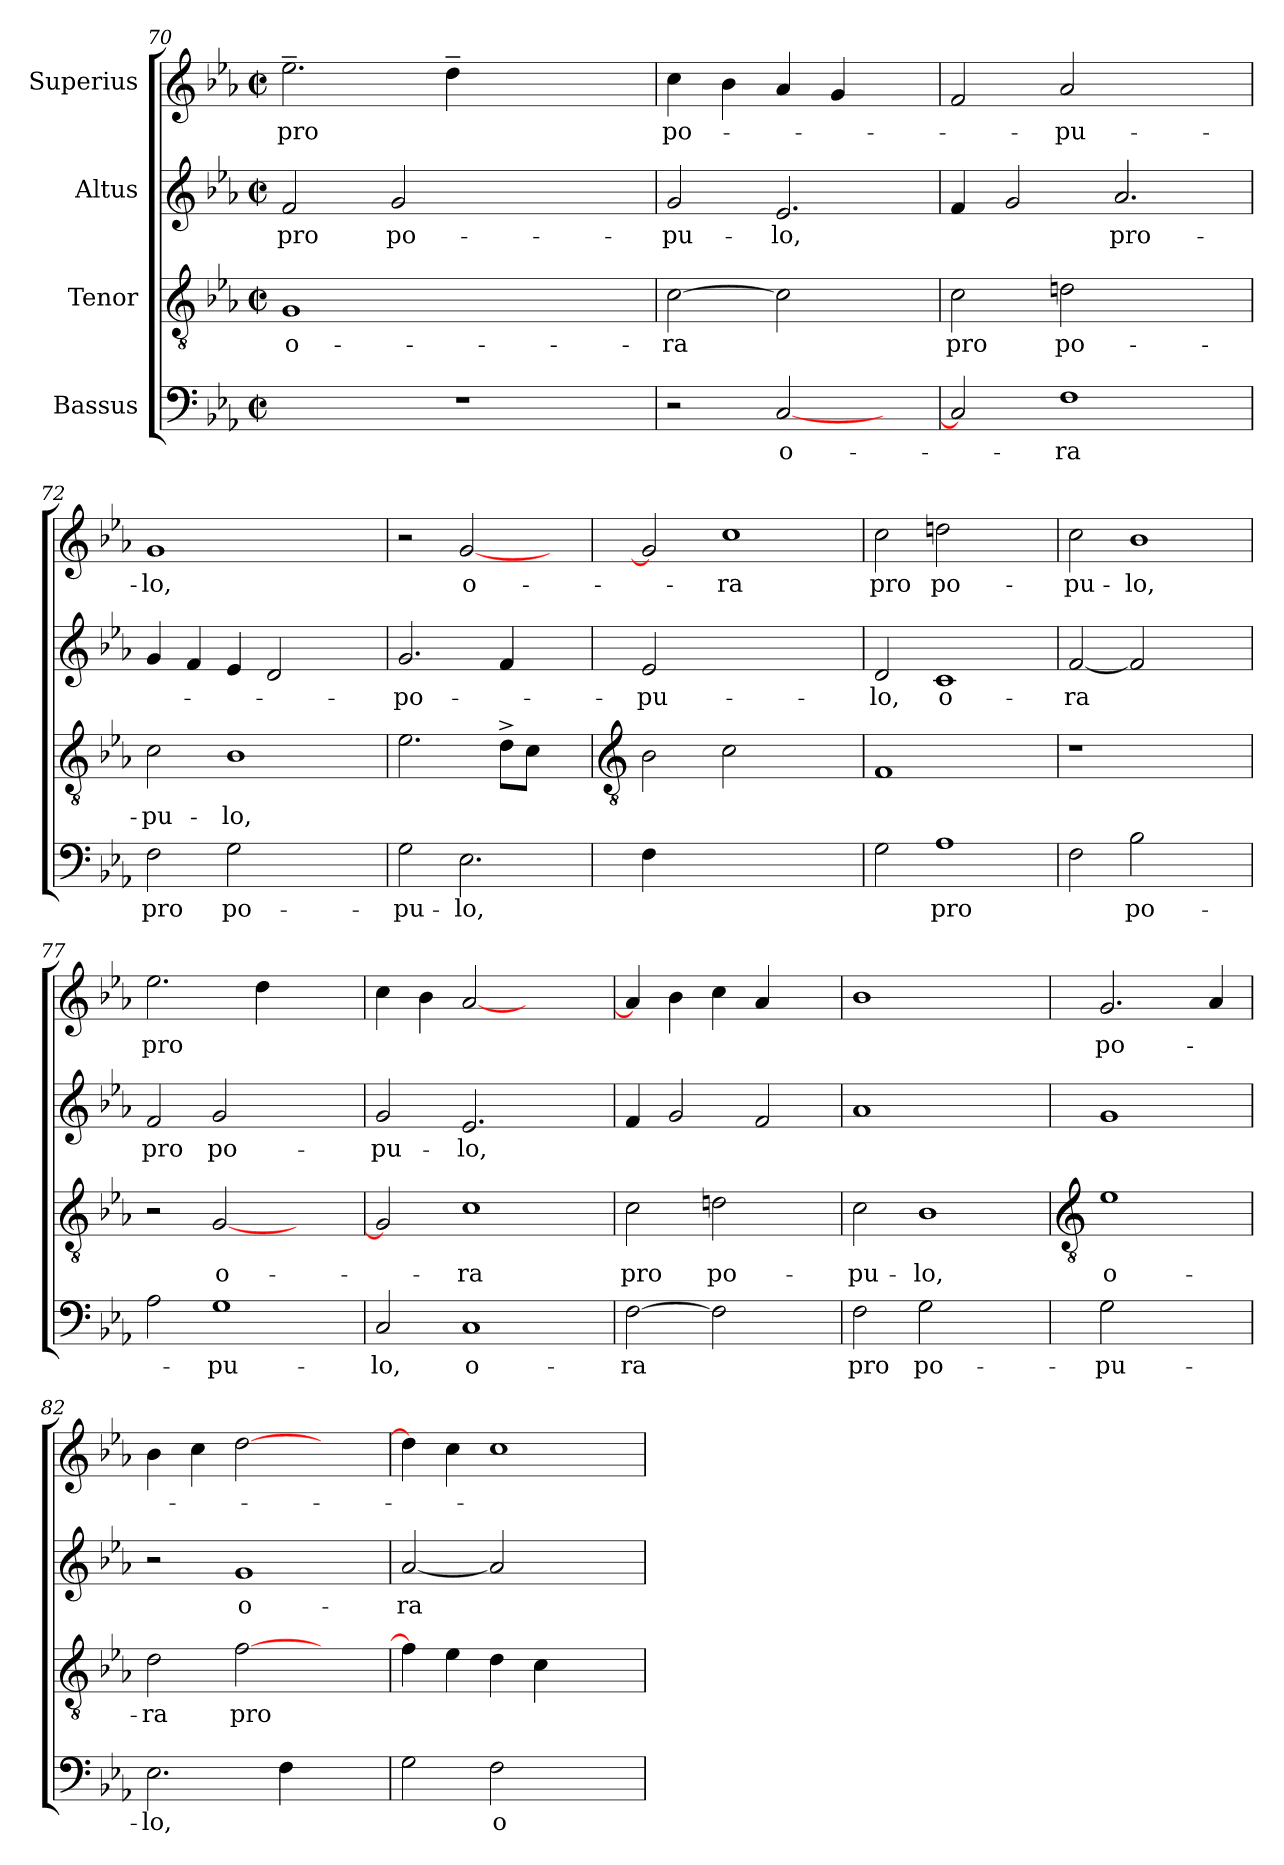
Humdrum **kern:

**kern	**text	**kern	**text	**kern	**text	**kern	**text
*part4	*part4	*part3	*part3	*part2	*part2	*part1	*part1
*staff4	*staff4	*staff3	*staff3	*staff2	*staff2	*staff1	*staff1
*I"Bassus	*	*I"Tenor	*	*I"Altus	*	*I"Superius	*
*clefF4	*	*clefGv2	*	*clefG2	*	*clefG2	*
*k[b-e-a-]	*	*k[b-e-a-]	*	*k[b-e-a-]	*	*k[b-e-a-]	*
*E-:	*	*E-:	*	*E-:	*	*E-:	*
*M2/2	*	*M2/2	*	*M2/2	*	*M2/2	*
*met(c|)	*	*met(c|)	*	*met(c|)	*	*met(c|)	*
=70A	=70A	=70A	=70A	=70A	=70A	=70A	=70A
!	!	!	!LO:LY:b	!	!LO:LY:b	!	!LO:LY:b
4ryy	.	1G	o-	2f/	pro	2.ee-~\	pro
4ryy	.	.	.	.	.	.	.
!	!	!	!	!	!LO:LY:b	!	!
4ryy	.	.	.	2g/	po-	.	.
64ryy	.	.	.	.	.	4dd~\	.
1r	.	.	.	.	.	.	.
.	.	2ryy	.	2ryy	.	2ryy	.
.	.	4ryy	.	4ryy	.	4ryy	.
.	.	64ryy	.	64ryy	.	64ryy	.
=71A	=71A	=71A	=71A	=71A	=71A	=71A	=71A
!	!	!	!LO:LY:b	!	!LO:LY:b	!	!LO:LY:b
2r	.	[2c\	-ra	2g/	-pu-	4cc\	po-
.	.	.	.	.	.	4b-\	.
!	!LO:LY:b	!	!	!	!LO:LY:b	!	!
[2C/	o-	2c\]	.	2.e-/	-lo,	4a-/	.
.	.	.	.	.	.	4g/	.
4ryy	.	4ryy	.	.	.	4ryy	.
=71B	=71B	=71B	=71B	=71B	=71B	=71B	=71B
!	!	!	!LO:LY:b	!	!	!	!
2C/]	.	2c\	pro	4f/	.	2f/	.
.	.	.	.	2g/	.	.	.
!	!LO:LY:b	!	!LO:LY:b	!	!	!	!LO:LY:b
1F	-ra	2dn\	po-	.	.	2a-/	-pu-
!	!	!	!	!	!LO:LY:b	!	!
.	.	.	.	2.a-/	pro-	.	.
.	.	2ryy	.	.	.	2ryy	.
=72A	=72A	=72A	=72A	=72A	=72A	=72A	=72A
!	!LO:LY:b	!	!LO:LY:b	!	!	!	!LO:LY:b
2F\	pro	2c\	-pu-	4g/	.	1g	-lo,
.	.	.	.	4f/	.	.	.
!	!LO:LY:b	!	!LO:LY:b	!	!	!	!
2G\	po-	1B-	-lo,	4e-/	.	.	.
.	.	.	.	2d/	.	.	.
2ryy	.	.	.	.	.	2ryy	.
.	.	.	.	4ryy	.	.	.
=73A	=73A	=73A	=73A	=73A	=73A	=73A	=73A
!	!LO:LY:b	!	!	!	!LO:LY:b	!	!
2G\	-pu-	2.e-\	.	2.g/	-po-	2r	.
!	!LO:LY:b	!	!	!	!	!	!LO:LY:b
2.E-\	-lo,	.	.	.	.	[2g/	o-
.	.	8d^\L	.	4f/	.	.	.
.	.	8c\J	.	.	.	.	.
.	.	4ryy	.	4ryy	.	4ryy	.
!!LO:LB:g=z
=74	=74	=74	=74	=74	=74	=74	=74
*	*	*clefGv2	*	*	*	*	*
!	!	!	!	!	!LO:LY:b	!	!
4F\	.	2B-\	.	2e-/	-pu-	2g/]	.
1ryy	.	.	.	.	.	.	.
!	!	!	!	!	!	!	!LO:LY:b
.	.	2c\	.	1ryy	.	1cc	-ra
.	.	2ryy	.	.	.	.	.
4ryy	.	.	.	.	.	.	.
!!LO:LB:g=z
=75	=75	=75	=75	=75	=75	=75	=75
!	!	!	!	!	!LO:LY:b	!	!LO:LY:b
2G\	.	1F	.	2d/	-lo,	2cc\	pro
!	!LO:LY:b	!	!	!	!LO:LY:b	!	!LO:LY:b
1A-	pro	.	.	1c	o-	2ddn\	po-
.	.	2ryy	.	.	.	2ryy	.
=76	=76	=76	=76	=76	=76	=76	=76
!	!	!	!	!	!LO:LY:b	!	!LO:LY:b
2F\	.	1r	.	[2f/	-ra	2cc\	-pu-
!	!LO:LY:b	!	!	!	!	!	!LO:LY:b
2B-\	po-	.	.	2f/]	.	1b-	-lo,
2ryy	.	2ryy	.	2ryy	.	.	.
=77	=77	=77	=77	=77	=77	=77	=77
!	!	!	!	!	!LO:LY:b	!	!LO:LY:b
2A-\	.	2r	.	2f/	pro	2.ee-\	pro
!	!LO:LY:b	!	!LO:LY:b	!	!LO:LY:b	!	!
1G	-pu-	[2G/	o-	2g/	po-	.	.
.	.	.	.	.	.	4dd\	.
.	.	2ryy	.	2ryy	.	2ryy	.
=78	=78	=78	=78	=78	=78	=78	=78
!	!LO:LY:b	!	!	!	!LO:LY:b	!	!
2C/	-lo,	2G/]	.	2g/	-pu-	4cc\	.
.	.	.	.	.	.	4b-\	.
!	!LO:LY:b	!	!LO:LY:b	!	!LO:LY:b	!	!
1C	o-	1c	-ra	2.e-/	-lo,	[2a-/	.
.	.	.	.	.	.	2ryy	.
.	.	.	.	4ryy	.	.	.
=79	=79	=79	=79	=79	=79	=79	=79
!	!LO:LY:b	!	!LO:LY:b	!	!	!	!
[2F\	-ra	2c\	pro	4f/	.	4a-/]	.
.	.	.	.	2g/	.	4b-\	.
!	!	!	!LO:LY:b	!	!	!	!
2F\]	.	2dn\	po-	.	.	4cc\	.
.	.	.	.	2f/	.	4a-/	.
4ryy	.	4ryy	.	.	.	4ryy	.
=80	=80	=80	=80	=80	=80	=80	=80
!	!LO:LY:b	!	!LO:LY:b	!	!	!	!
2F\	pro	2c\	-pu-	1a-	.	1b-	.
!	!LO:LY:b	!	!LO:LY:b	!	!	!	!
2G\	po-	1B-	-lo,	.	.	.	.
2ryy	.	.	.	2ryy	.	2ryy	.
!!LO:LB:g=z
=81	=81	=81	=81	=81	=81	=81	=81
*	*	*clefGv2	*	*	*	*	*
!	!LO:LY:b	!	!LO:LY:b	!	!	!	!LO:LY:b
2G\	-pu-	1e-	o-	1g	.	2.g/	po-
2ryy	.	.	.	.	.	.	.
.	.	.	.	.	.	4a-/	.
!!LO:LB:g=z
=82	=82	=82	=82	=82	=82	=82	=82
!	!LO:LY:b	!	!LO:LY:b	!	!	!	!
2.E-\	-lo,	2d\	-ra	2r	.	4b-\	.
.	.	.	.	.	.	4cc\	.
!	!	!	!LO:LY:b	!	!LO:LY:b	!	!
.	.	[2f\	pro	1g	o-	[2dd\	.
4F\	.	.	.	.	.	.	.
2ryy	.	2ryy	.	.	.	2ryy	.
=83	=83	=83	=83	=83	=83	=83	=83
!	!	!	!	!	!LO:LY:b	!	!
2G\	.	4f\]	.	[2a-/	-ra	4dd\]	.
.	.	4e-\	.	.	.	4cc\	.
!	!LO:LY:b	!	!	!	!	!	!
2F\	o-	4d\	.	2a-/]	.	1cc	.
.	.	4c\	.	.	.	.	.
2ryy	.	2ryy	.	2ryy	.	.	.
=	=	=	=	=	=	=	=
*-	*-	*-	*-	*-	*-	*-	*-
